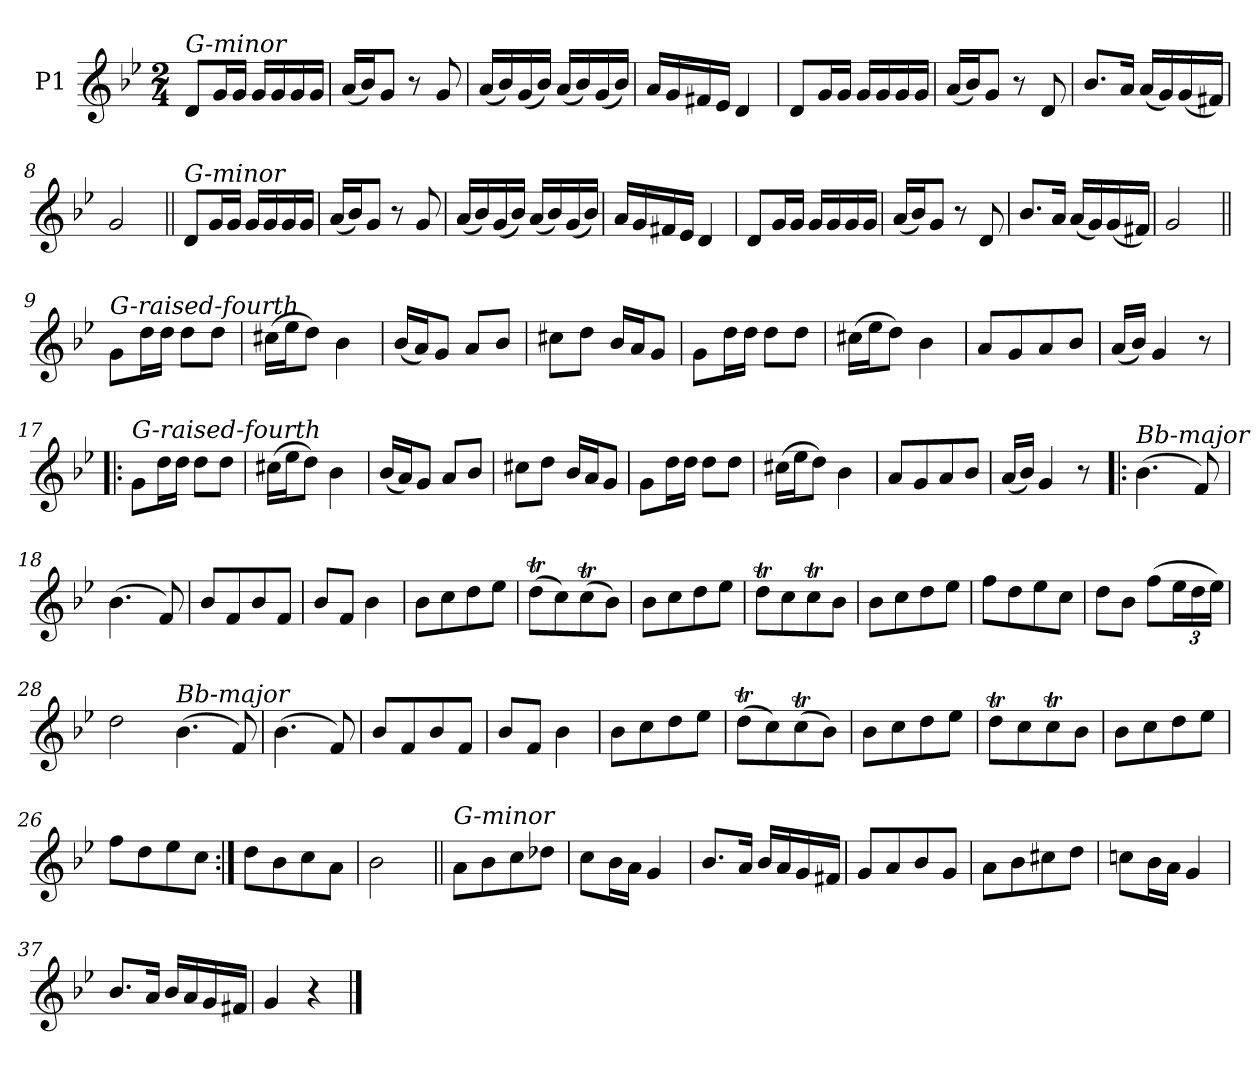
**kern
*part1
*staff1
*I"P1
*clefG2
*k[b-e-]
*g:
*M2/4
=1
!LO:TX:a:i:t=G-minor
8dL
16gL
16gJJ
16gLL
16g
16g
16gJJ
=2
(16aLL
16b-J)
8gJ
8r
8g
=3
(16aLL
16b-)
(16g
16b-JJ)
(16aLL
16b-)
(16g
16b-JJ)
=4
16aLL
16g
16f#X
16e-JJ
4d
=5
8dL
16gL
16gJJ
16gLL
16g
16g
16gJJ
=6
(16aLL
16b-J)
8gJ
8r
8d
=7
8.b-L
16aJk
(16aLL
16g)
(16g
16f#XJJ)
=8
2g
=1||
!LO:TX:a:i:t=G-minor
8dL
16gL
16gJJ
16gLL
16g
16g
16gJJ
=2
(16aLL
16b-J)
8gJ
8r
8g
=3
(16aLL
16b-)
(16g
16b-JJ)
(16aLL
16b-)
(16g
16b-JJ)
=4
16aLL
16g
16f#X
16e-JJ
4d
=5
8dL
16gL
16gJJ
16gLL
16g
16g
16gJJ
=6
(16aLL
16b-J)
8gJ
8r
8d
=7
8.b-L
16aJk
(16aLL
16g)
(16g
16f#XJJ)
=8
2g
=9||
!LO:TX:a:i:t=G-raised-fourth
8gL
16ddL
16ddJJ
8ddL
8ddJ
=10
(16cc#XLL
16ee-J
8ddJ)
4b-
=11
(16b-LL
16aJ)
8gJ
8aL
8b-J
=12
8cc#XL
8ddJ
16b-LL
16aJ
8gJ
=13
8gL
16ddL
16ddJJ
8ddL
8ddJ
=14
(16cc#XLL
16ee-J
8ddJ)
4b-
=15
8aL
8g
8a
8b-J
=16
(16aLL
16b-JJ)
4g
8r
=17!|:
!LO:TX:a:i:t=G-raised-fourth
8gL
16ddL
16ddJJ
8ddL
8ddJ
=10
(16cc#XLL
16ee-J
8ddJ)
4b-
=11
(16b-LL
16aJ)
8gJ
8aL
8b-J
=12
8cc#XL
8ddJ
16b-LL
16aJ
8gJ
=13
8gL
16ddL
16ddJJ
8ddL
8ddJ
=14
(16cc#XLL
16ee-J
8ddJ)
4b-
=15
8aL
8g
8a
8b-J
=16
(16aLL
16b-JJ)
4g
8r
=17!|:
!LO:TX:a:i:t=Bb-major
(4.b-
8f)
=18
(4.b-
8f)
=19
8b-L
8f
8b-
8fJ
=20
8b-L
8fJ
4b-
=21
8b-L
8cc
8dd
8ee-J
=22
(8ddtL
8cc)
(8ccT
8b-J)
=23
8b-L
8cc
8dd
8ee-J
=24
8ddtL
8cc
8ccT
8b-J
=25
8b-L
8cc
8dd
8ee-J
=26
8ffL
8dd
8ee-
8ccJ
=27
8ddL
8b-J
(8ffL
24ee-L
24dd
24ee-JJ)
=28
2dd
!LO:TX:a:i:t=Bb-major
(4.b-
8f)
=18
(4.b-
8f)
=19
8b-L
8f
8b-
8fJ
=20
8b-L
8fJ
4b-
=21
8b-L
8cc
8dd
8ee-J
=22
(8ddtL
8cc)
(8ccT
8b-J)
=23
8b-L
8cc
8dd
8ee-J
=24
8ddtL
8cc
8ccT
8b-J
=25
8b-L
8cc
8dd
8ee-J
=26
8ffL
8dd
8ee-
8ccJ
=29:|!
8ddL
8b-
8cc
8aJ
=30
2b-
=31||
!LO:TX:a:i:t=G-minor
8aL
8b-
8cc
8dd-XJ
=32
8ccL
16b-L
16aJJ
4g
=33
8.b-L
16aJk
16b-LL
16a
16g
16f#XJJ
=34
8gL
8a
8b-
8gJ
=35
8aL
8b-
8cc#X
8ddJ
=36
8ccnL
16b-L
16aJJ
4g
=37
8.b-L
16aJk
16b-LL
16a
16g
16f#XJJ
=38
4g
4r
==
*-
